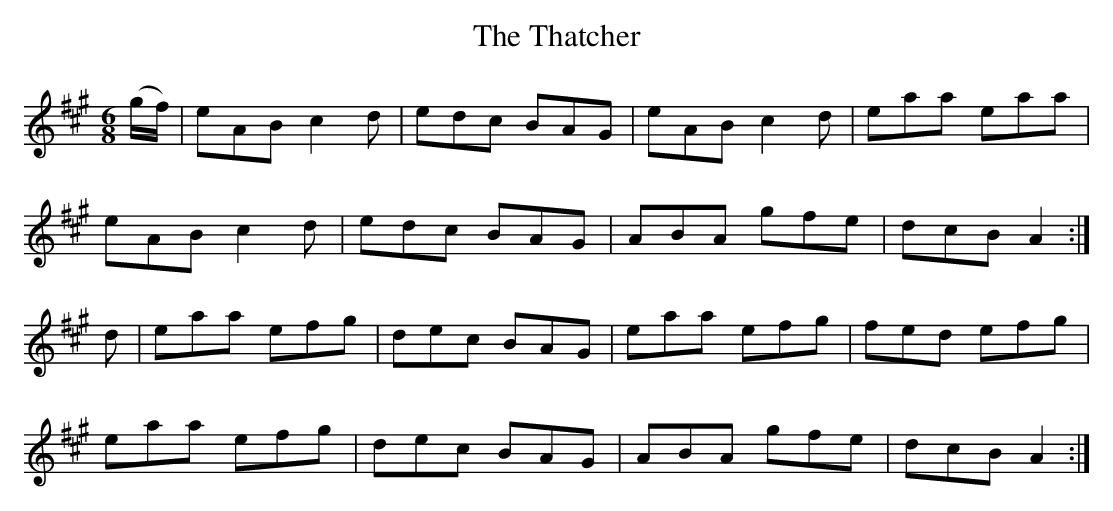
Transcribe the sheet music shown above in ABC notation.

X:1
T: The Thatcher
M: 6/8
L: 1/8
K: A
(g/f/)|eAB c2 d|edc BAG|eAB c2 d|eaa eaa|
eAB c2 d|edc BAG|ABA gfe|dcB A2:|
d|eaa efg|dec BAG|eaa efg|fed efg|
eaa efg|dec BAG|ABA gfe|dcB A2:|
